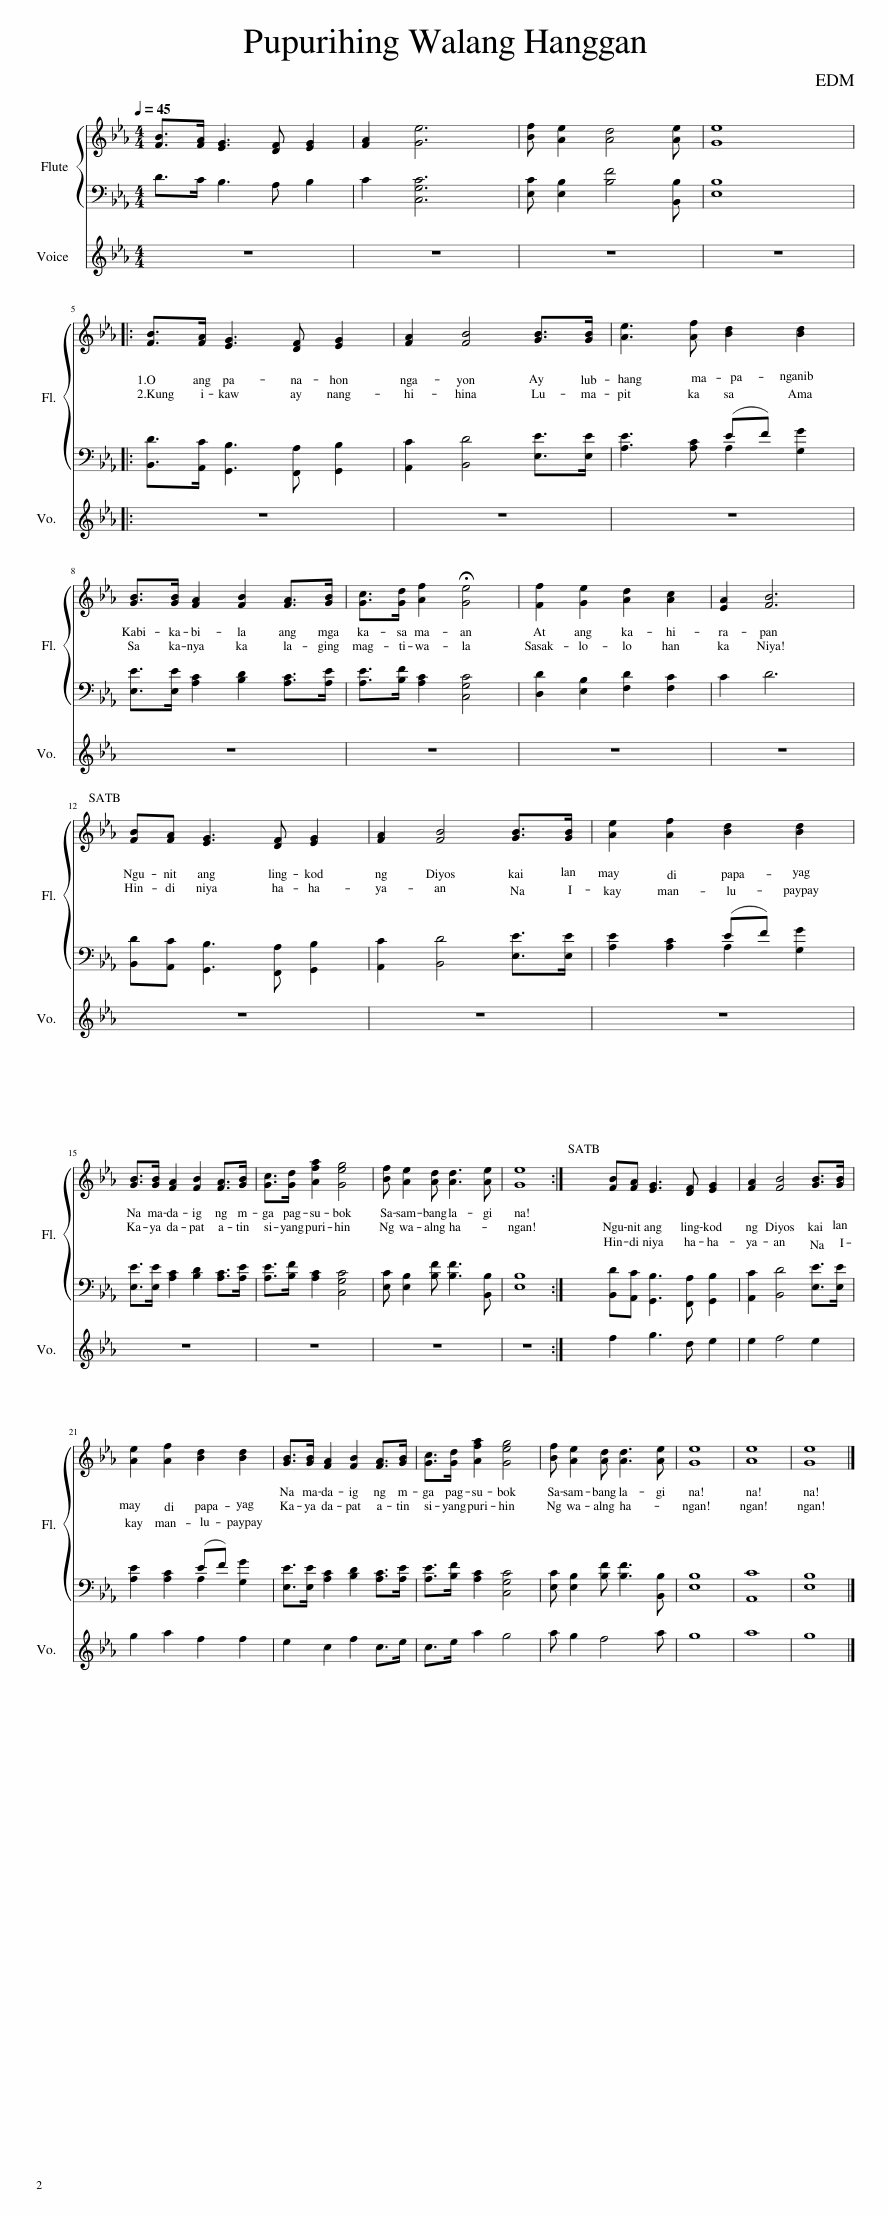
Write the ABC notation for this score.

X:1
%%score { 1 | ( 2 3 ) } 4
L:1/8
Q:1/4=45
M:4/4
I:linebreak $
K:Eb
V:1 treble
V:2 bass
V:3 bass
V:4 treble
V:1
 [FB]>[FA] [EG]3 [DF] [EG]2 | [FA]2 [Ge]6 | [Bf] [Ae]2 [Ad]4 [Ae] | [Ge]8 |:$[K:Eb] [FB]>[FA] [EG]3 [DF] [EG]2 | %5
 [FA]2 [FB]4 [GB]>[GB] | [Ae]3 [Af] [Bd]2 [Bd]2 |$ [GB]>[GB] [FA]2 [FB]2 [FA]>[GB] | [Gc]>[Gd] [Af]2 !fermata![Ge]4 | [Ff]2 [Ge]2 [Ad]2 [Ac]2 | %10
 [EA]2 [FB]6 |$ [FB][FA] [EG]3 [DF] [EG]2 | [FA]2 [FB]4 [GB]>[GB] | [Ae]2 [Af]2 [Bd]2 [Bd]2 |$ [GB]>[GB] [FA]2 [FB]2 [FA]>[GB] | %15
 [Gc]>[Gd] [Afa]2 [Geg]4 | [Bf] [Ae]2 [Ad] [Ad]3 [Ae] | [Ge]8 :| [FB][FA] [EG]3 [DF] [EG]2 | [FA]2 [FB]4 [GB]>[GB] |$ %20
 [Ae]2 [Af]2 [Bd]2 [Bd]2 | [GB]>[GB] [FA]2 [FB]2 [FA]>[GB] | [Gc]>[Gd] [Afa]2 [Geg]4 | [Bf] [Ae]2 [Ad] [Ad]3 [Ae] | [Ge]8 | %25
 [Ae]8 | [Ge]8 |] %27
V:2
 D>C B,3 A, B,2 | C2 [C,G,C]6 | [E,C] [E,B,]2 [B,F]4 [B,,B,] | [E,B,]8 |:$[K:Eb] [B,,D]>[A,,C] [G,,B,]3 [F,,A,] [G,,B,]2 | %5
 [A,,C]2 [B,,D]4 [E,E]>[E,E] | [A,E]3 [A,C] (EF) [G,G]2 |$ [E,E]>[E,E] [A,C]2 [B,D]2 [A,C]>[A,E] | [A,E]>[B,F] [A,C]2 [C,G,C]4 | [D,D]2 [E,B,]2 [F,D]2 [F,C]2 | %10
 C2 D6 |$ [B,,D][A,,C] [G,,B,]3 [F,,A,] [G,,B,]2 | [A,,C]2 [B,,D]4 [E,E]>[E,E] | [A,E]2 [A,C]2 (EF) [G,G]2 |$ [E,E]>[E,E] [A,C]2 [B,D]2 [A,C]>[A,E] | %15
 [A,E]>[B,F] [A,C]2 [C,G,C]4 | [E,C] [E,B,]2 [B,F] [B,F]3 [B,,B,] | [E,B,]8 :| [B,,D][A,,C] [G,,B,]3 [F,,A,] [G,,B,]2 | [A,,C]2 [B,,D]4 [E,E]>[E,E] |$ %20
 [A,E]2 [A,C]2 (EF) [G,G]2 | [E,E]>[E,E] [A,C]2 [B,D]2 [A,C]>[A,E] | [A,E]>[B,F] [A,C]2 [C,G,C]4 | [E,C] [E,B,]2 [B,F] [B,F]3 [B,,B,] | [E,B,]8 | %25
 [A,,C]8 | [E,B,]8 |] %27
V:3
 x8 | x8 | x8 | x8 |:$[K:Eb] x8 | %5
 x8 | x4 A,2 x2 |$ x8 | x8 | x8 | %10
 x8 |$ x8 | x8 | x4 A,2 x2 |$ x8 | %15
 x8 | x8 | x8 :| x8 | x8 |$ %20
 x4 A,2 x2 | x8 | x8 | x8 | x8 | %25
 x8 | x8 |] %27
V:4
 z8 | z8 | z8 | z8 |:$[K:Eb] z8 | %5
 z8 | z8 |$ z8 | z8 | z8 | %10
 z8 |$ z8 | z8 | z8 |$ z8 | %15
 z8 | z8 | z8 :| f2 g3 d e2 | e2 f4 e2 |$ %20
 g2 a2 f2 f2 | e2 c2 f2 c>e | c>e a2 g4 | a g2 f4 a | g8 | %25
 a8 | g8 |] %27
